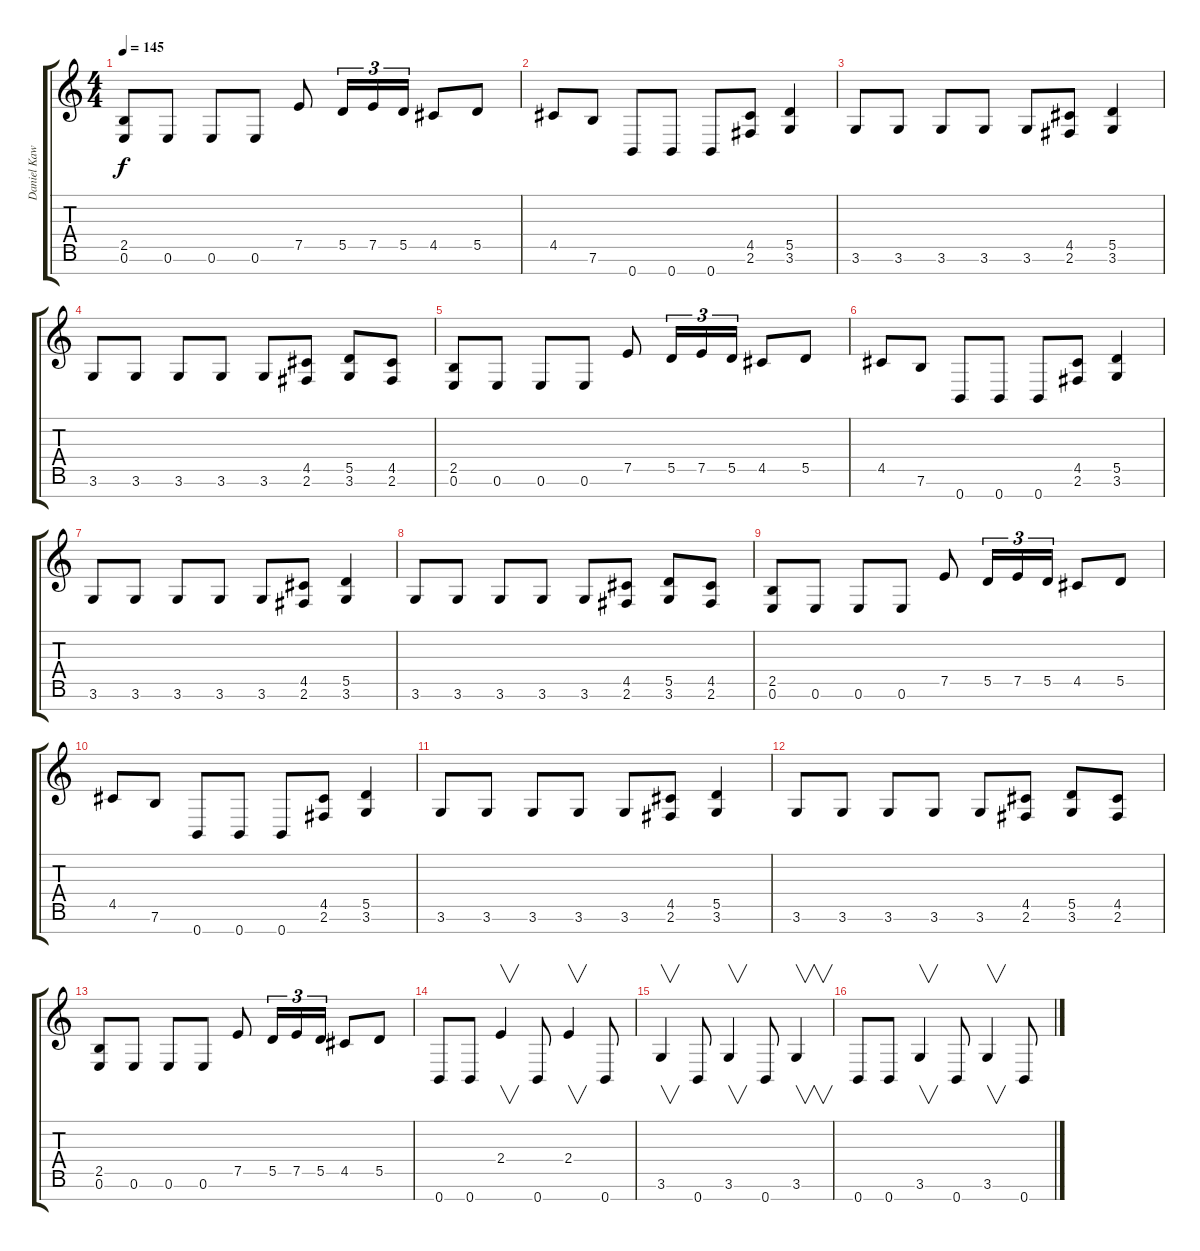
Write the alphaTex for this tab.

\track ("Daniel Kawanach (Guitar2)" "Daniel Kaw") {instrument electricguitarclean}
\staff {score tabs}
\tuning (E4 B3 G3 D3 A2 E2 B1) {hide}
\ts (4 4)
\tempo 145
\clef g2
\ks c
(2.5 0.6).8{dy f} 0.6.8 0.6.8 0.6.8 7.5.8 5.5.16{tu (3 2)} 7.5.16{tu (3 2)} 5.5.16{tu (3 2)} 4.5.8 5.5.8 |
4.5.8 7.6.8 0.7.8 0.7.8 0.7.8 (4.5 2.6).8 (5.5 3.6).4 |
3.6.8 3.6.8 3.6.8 3.6.8 3.6.8 (4.5 2.6).8 (5.5 3.6).4 |
3.6.8 3.6.8 3.6.8 3.6.8 3.6.8 (4.5 2.6).8 (5.5 3.6).8 (4.5 2.6).8 |
(2.5 0.6).8 0.6.8 0.6.8 0.6.8 7.5.8 5.5.16{tu (3 2)} 7.5.16{tu (3 2)} 5.5.16{tu (3 2)} 4.5.8 5.5.8 |
4.5.8 7.6.8 0.7.8 0.7.8 0.7.8 (4.5 2.6).8 (5.5 3.6).4 |
3.6.8 3.6.8 3.6.8 3.6.8 3.6.8 (4.5 2.6).8 (5.5 3.6).4 |
3.6.8 3.6.8 3.6.8 3.6.8 3.6.8 (4.5 2.6).8 (5.5 3.6).8 (4.5 2.6).8 |
(2.5 0.6).8 0.6.8 0.6.8 0.6.8 7.5.8 5.5.16{tu (3 2)} 7.5.16{tu (3 2)} 5.5.16{tu (3 2)} 4.5.8 5.5.8 |
4.5.8 7.6.8 0.7.8 0.7.8 0.7.8 (4.5 2.6).8 (5.5 3.6).4 |
3.6.8 3.6.8 3.6.8 3.6.8 3.6.8 (4.5 2.6).8 (5.5 3.6).4 |
3.6.8 3.6.8 3.6.8 3.6.8 3.6.8 (4.5 2.6).8 (5.5 3.6).8 (4.5 2.6).8 |
(2.5 0.6).8 0.6.8 0.6.8 0.6.8 7.5.8 5.5.16{tu (3 2)} 7.5.16{tu (3 2)} 5.5.16{tu (3 2)} 4.5.8 5.5.8 |
0.7.8{instrument distortionguitar} 0.7.8 2.4.4{v} 0.7.8 2.4.4{v} 0.7.8 |
3.6.4{v} 0.7.8 3.6.4{v} 0.7.8 3.6.4{v} |
0.7.8 0.7.8 3.6.4{v} 0.7.8 3.6.4{v} 0.7.8
